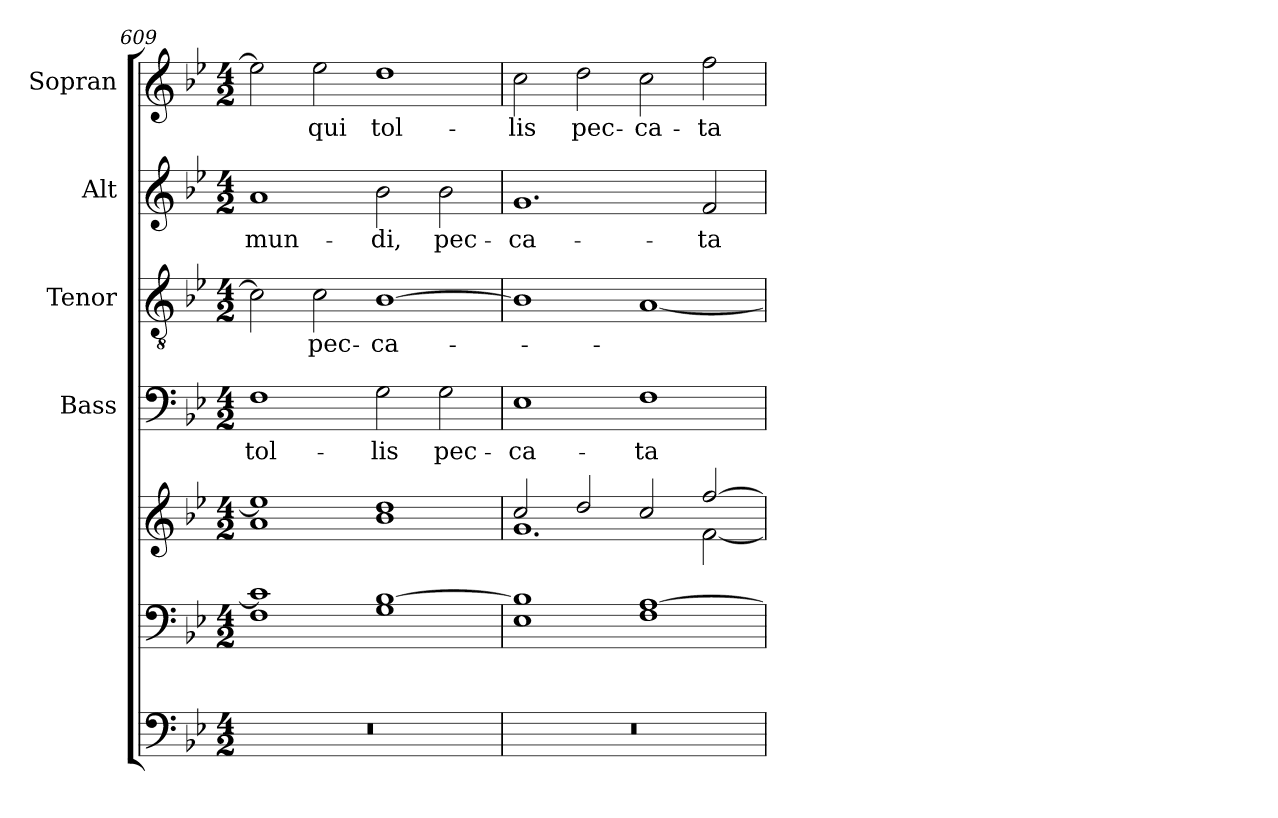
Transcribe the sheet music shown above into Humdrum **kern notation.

**kern	**kern	**kern	**kern	**text	**kern	**text	**kern	**text	**kern	**text
*part6	*part5	*part5	*part4	*part4	*part3	*part3	*part2	*part2	*part1	*part1
*staff7	*staff6	*staff5	*staff4	*staff4	*staff3	*staff3	*staff2	*staff2	*staff1	*staff1
*	*	*	*I"Bass	*	*I"Tenor	*	*I"Alt	*	*I"Sopran	*
*	*	*	*I'B.	*	*I'T.	*	*I'A.	*	*I'S.	*
*clefF4	*clefF4	*clefG2	*clefF4	*	*clefGv2	*	*clefG2	*	*clefG2	*
*k[b-e-]	*k[b-e-]	*k[b-e-]	*k[b-e-]	*	*k[b-e-]	*	*k[b-e-]	*	*k[b-e-]	*
*B-:	*B-:	*B-:	*B-:	*	*B-:	*	*B-:	*	*B-:	*
*M4/2	*M4/2	*M4/2	*M4/2	*	*M4/2	*	*M4/2	*	*M4/2	*
=609	=609	=609	=609	=609	=609	=609	=609	=609	=609	=609
*	*^	*^	*	*	*	*	*	*	*	*
!	!	!	!	!	!	!LO:LY:b	!	!	!	!LO:LY:b	!	!
0r	1c]	1F	1ee-]	1a	1F	tol-	2c\]	.	1a	mun-	2ee-\]	.
!	!	!	!	!	!	!	!	!LO:LY:b	!	!	!	!LO:LY:b
.	.	.	.	.	.	.	2c\	pec-	.	.	2ee-\	qui
!	!	!	!	!	!	!LO:LY:b	!	!LO:LY:b	!	!LO:LY:b	!	!LO:LY:b
.	[>1B-	1G	1dd	1b-	2G\	-lis	[1B-	-ca-	2b-\	-di,	1dd	tol-
!	!	!	!	!	!	!LO:LY:b	!	!	!	!LO:LY:b	!	!
.	.	.	.	.	2G\	pec-	.	.	2b-\	pec-	.	.
=610	=610	=610	=610	=610	=610	=610	=610	=610	=610	=610	=610	=610
!	!	!	!	!	!	!LO:LY:b	!	!	!	!LO:LY:b	!	!LO:LY:b
0r	1B-]	1E-	2cc/	1.g	1E-	-ca-	1B-]	.	1.g	-ca-	2cc\	-lis
!	!	!	!	!	!	!	!	!	!	!	!	!LO:LY:b
.	.	.	2dd/	.	.	.	.	.	.	.	2dd\	pec-
!	!	!	!	!	!	!LO:LY:b	!	!	!	!	!	!LO:LY:b
.	[>1A	1F	2cc/	.	1F	-ta	[1A	.	.	.	2cc\	-ca-
!	!	!	!	!	!	!	!	!	!	!LO:LY:b	!	!LO:LY:b
.	.	.	[>2ff/	[<2f\	.	.	.	.	2f/	-ta	2ff\	-ta
*	*v	*v	*	*	*	*	*	*	*	*	*	*
*	*	*v	*v	*	*	*	*	*	*	*	*
=	=	=	=	=	=	=	=	=	=	=
*-	*-	*-	*-	*-	*-	*-	*-	*-	*-	*-
